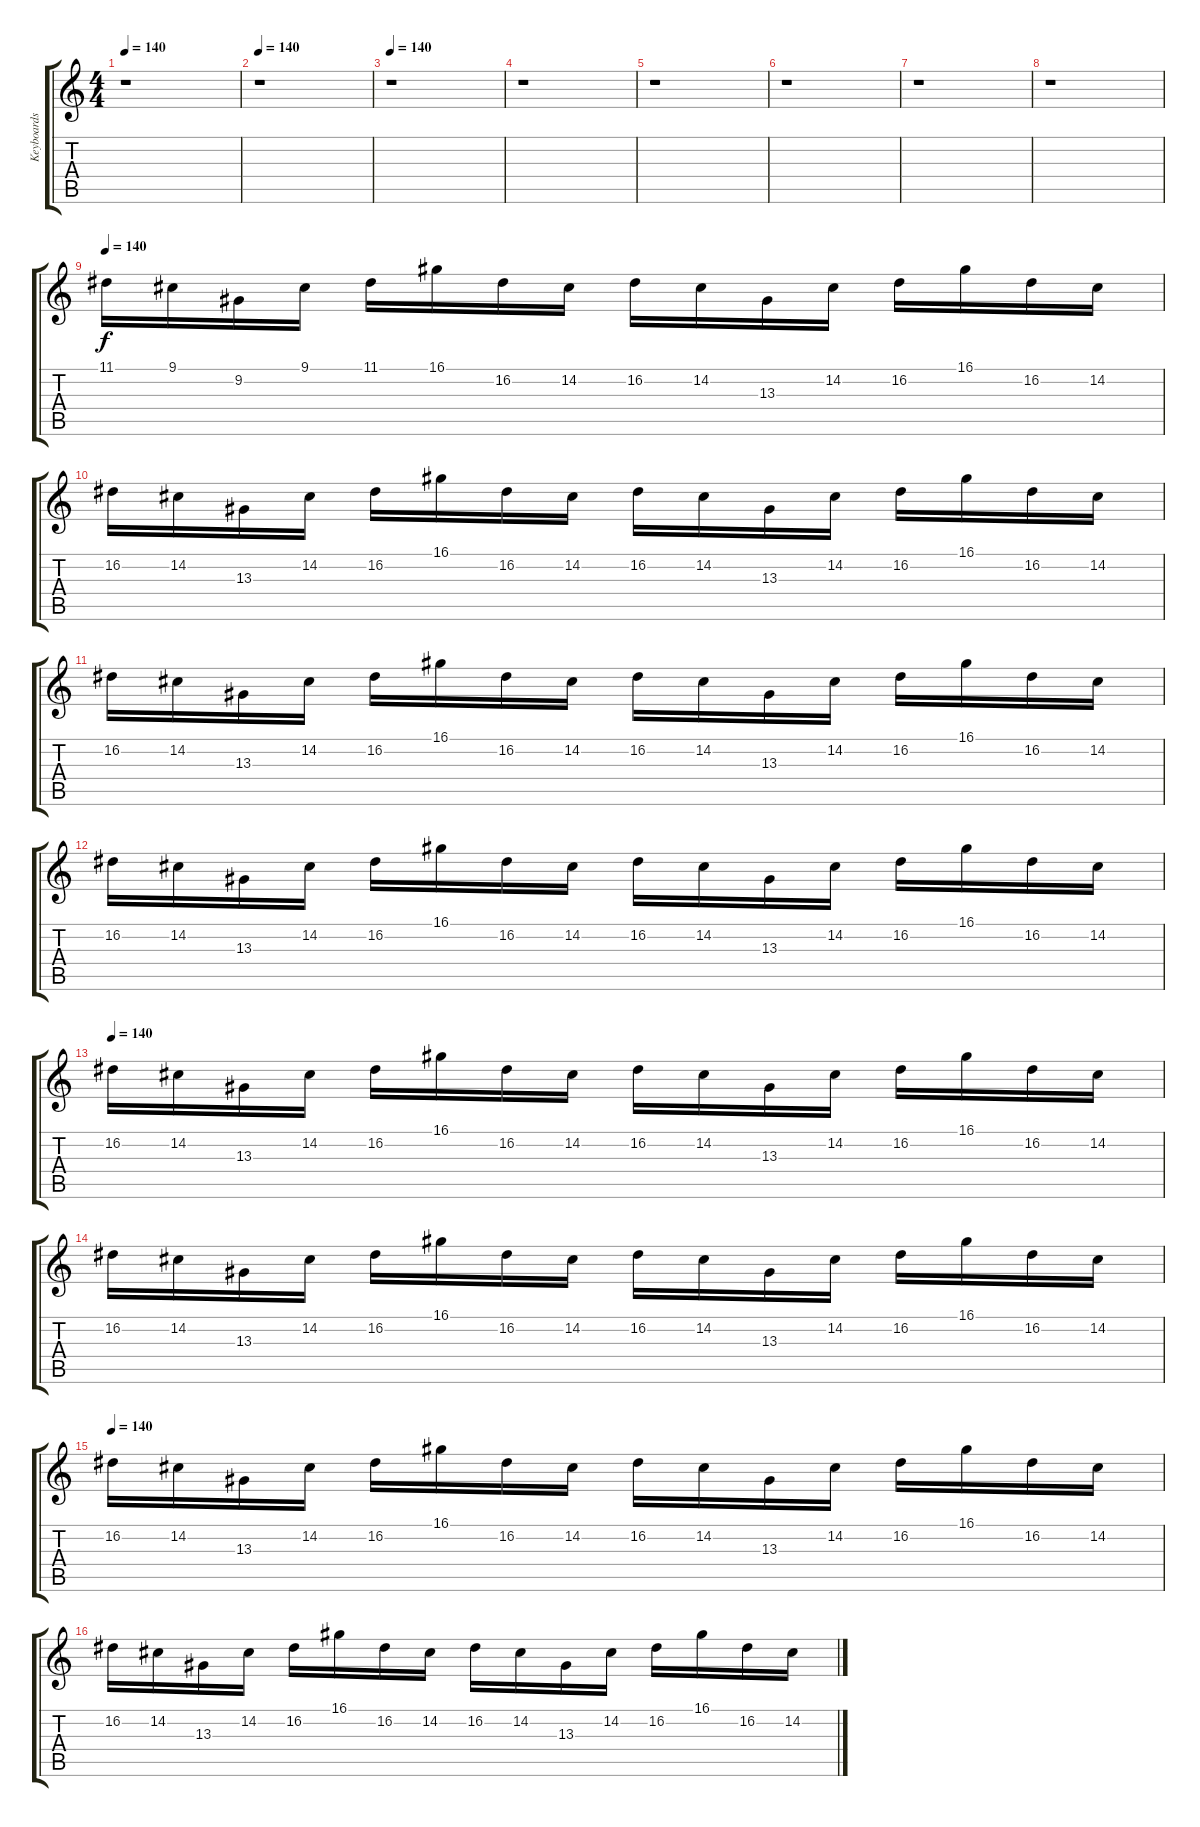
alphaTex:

\track ("Keyboards" "Keyboards") {instrument lead2sawtooth}
\staff {score tabs}
\tuning (E4 B3 G3 D3 A2 E2) {hide}
\ts (4 4)
\tempo 140
\clef g2
\ks c
r.1{dy f} |
\tempo 140
r.1 |
\tempo 140
r.1 |
r.1 |
r.1 |
r.1 |
r.1 |
r.1 |
\tempo 140
11.1.16 9.1.16 9.2.16 9.1.16 11.1.16 16.1.16 16.2.16 14.2.16 16.2.16 14.2.16 13.3.16 14.2.16 16.2.16 16.1.16 16.2.16 14.2.16 |
16.2.16 14.2.16 13.3.16 14.2.16 16.2.16 16.1.16 16.2.16 14.2.16 16.2.16 14.2.16 13.3.16 14.2.16 16.2.16 16.1.16 16.2.16 14.2.16 |
16.2.16 14.2.16 13.3.16 14.2.16 16.2.16 16.1.16 16.2.16 14.2.16 16.2.16 14.2.16 13.3.16 14.2.16 16.2.16 16.1.16 16.2.16 14.2.16 |
16.2.16 14.2.16 13.3.16 14.2.16 16.2.16 16.1.16 16.2.16 14.2.16 16.2.16 14.2.16 13.3.16 14.2.16 16.2.16 16.1.16 16.2.16 14.2.16 |
\tempo 140
16.2.16 14.2.16 13.3.16 14.2.16 16.2.16 16.1.16 16.2.16 14.2.16 16.2.16 14.2.16 13.3.16 14.2.16 16.2.16 16.1.16 16.2.16 14.2.16 |
16.2.16 14.2.16 13.3.16 14.2.16 16.2.16 16.1.16 16.2.16 14.2.16 16.2.16 14.2.16 13.3.16 14.2.16 16.2.16 16.1.16 16.2.16 14.2.16 |
\tempo 140
16.2.16 14.2.16 13.3.16 14.2.16 16.2.16 16.1.16 16.2.16 14.2.16 16.2.16 14.2.16 13.3.16 14.2.16 16.2.16 16.1.16 16.2.16 14.2.16 |
16.2.16 14.2.16 13.3.16 14.2.16 16.2.16 16.1.16 16.2.16 14.2.16 16.2.16 14.2.16 13.3.16 14.2.16 16.2.16 16.1.16 16.2.16 14.2.16
